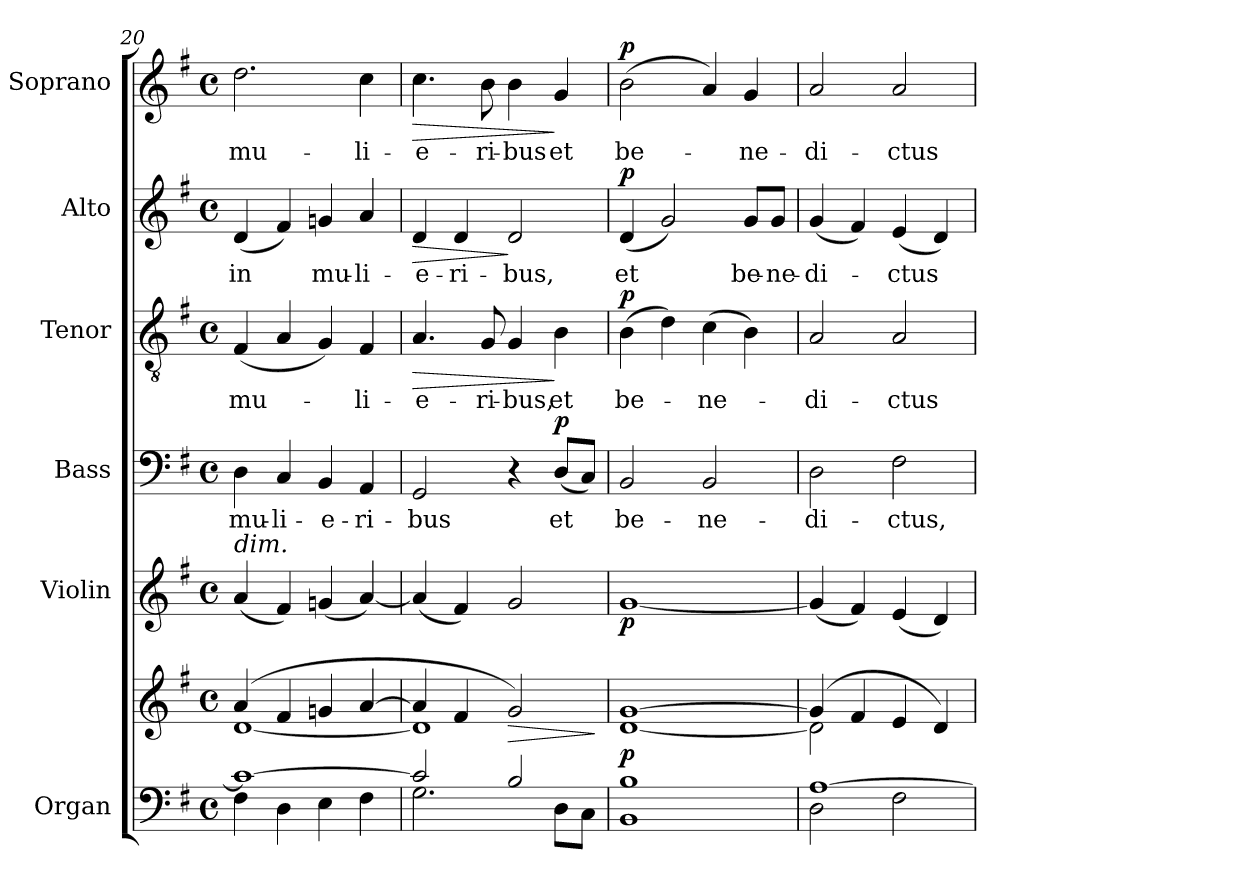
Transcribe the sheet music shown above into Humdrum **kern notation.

**kern	**kern	**dynam	**kern	**dynam	**kern	**text	**dynam	**kern	**text	**dynam	**kern	**text	**dynam	**kern	**text	**dynam
*part6	*part6	*part6	*part5	*part5	*part4	*part4	*part4	*part3	*part3	*part3	*part2	*part2	*part2	*part1	*part1	*part1
*staff7	*staff6	*staff6/7	*staff5	*staff5	*staff4	*staff4	*staff4	*staff3	*staff3	*staff3	*staff2	*staff2	*staff2	*staff1	*staff1	*staff1
*I"Organ	*	*	*I"Violin	*	*I"Bass	*	*	*I"Tenor	*	*	*I"Alto	*	*	*I"Soprano	*	*
*I'Org.	*	*	*I'Vln.	*	*I'B.	*	*	*I'T.	*	*	*I'A.	*	*	*I'S.	*	*
*clefF4	*clefG2	*	*clefG2	*	*clefF4	*	*	*clefGv2	*	*	*clefG2	*	*	*clefG2	*	*
*	*	*	*	*	*	*	*	*ITrd7c12	*	*	*	*	*	*	*	*
*k[f#]	*k[f#]	*	*k[f#]	*	*k[f#]	*	*	*k[f#]	*	*	*k[f#]	*	*	*k[f#]	*	*
*G:	*G:	*	*G:	*	*G:	*	*	*G:	*	*	*G:	*	*	*G:	*	*
*M4/4	*M4/4	*	*M4/4	*	*M4/4	*	*	*M4/4	*	*	*M4/4	*	*	*M4/4	*	*
*met(c)	*met(c)	*	*met(c)	*	*met(c)	*	*	*met(c)	*	*	*met(c)	*	*	*met(c)	*	*
=20	=20	=20	=20	=20	=20	=20	=20	=20	=20	=20	=20	=20	=20	=20	=20	=20
*^	*^	*	*	*	*	*	*	*	*	*	*	*	*	*	*	*
!	!	!	!	!	!	!	!	!LO:LY:b:color=#000000	!	!	!	!	!	!	!	!	!	!
!	!	!	!	!	!	!	!	!	!	!	!LO:LY:b:color=#000000	!	!	!	!	!	!	!
!	!	!	!	!	!	!	!	!	!	!	!	!	!	!LO:LY:b:color=#000000	!	!	!	!
!	!	!	!	!	!LO:TX:a:i:t=dim.	!	!	!	!	!	!	!	!	!	!	!	!	!
!	!	!	!	!	!	!	!	!	!	!	!	!	!	!	!	!	!LO:LY:b:color=#000000	!
1ci_	4F#i\	(4ai/	[1di	.	(4ai/	.	4Di\	mu-	.	(4FF#i/	mu-	.	(4di/	in	.	2.ddi\	mu-	.
!	!	!	!	!	!	!	!	!LO:LY:b:color=#000000	!	!	!	!	!	!	!	!	!	!
.	4Di\	4f#i/	.	.	4f#i/)	.	4Ci/	-li-	.	4AAi/	.	.	4f#i/)	.	.	.	.	.
!	!	!	!	!	!	!	!	!LO:LY:b:color=#000000	!	!	!	!	!	!	!	!	!	!
!	!	!	!	!	!	!	!	!	!	!	!	!	!	!LO:LY:b:color=#000000	!	!	!	!
.	4Ei\	4gni/	.	.	(4gni/	.	4BBi/	-e-	.	4GGi/)	.	.	4gni/	mu-	.	.	.	.
!	!	!	!	!	!	!	!	!LO:LY:b:color=#000000	!	!	!	!	!	!	!	!	!	!
!	!	!	!	!	!	!	!	!	!	!	!LO:LY:b:color=#000000	!	!	!	!	!	!	!
!	!	!	!	!	!	!	!	!	!	!	!	!	!	!LO:LY:b:color=#000000	!	!	!	!
!	!	!	!	!	!	!	!	!	!	!	!	!	!	!	!	!	!LO:LY:b:color=#000000	!
.	4F#i\	[4ai/	.	.	[4ai/)	.	4AAi/	-ri-	.	4FF#i/	-li-	.	4ai/	-li-	.	4cci\	-li-	.
=21	=21	=21	=21	=21	=21	=21	=21	=21	=21	=21	=21	=21	=21	=21	=21	=21	=21	=21
!	!	!	!	!	!	!	!	!LO:LY:b:color=#000000	!	!	!	!	!	!	!	!	!	!
!	!	!	!	!	!	!	!	!	!	!	!LO:LY:b:color=#000000	!LO:HP:b	!	!	!	!	!	!
!	!	!	!	!	!	!	!	!	!	!	!	!	!	!LO:LY:b:color=#000000	!LO:HP:b	!	!	!
!	!	!	!	!	!	!	!	!	!	!	!	!	!	!	!	!	!LO:LY:b:color=#000000	!LO:HP:b
2ci/]	2.Gi\	4ai/]	1di]	.	(4ai/]	.	2GGi/	-bus	.	4.AAi/	-e-	>	4di/	-e-	>	4.cci\	-e-	>
!	!	!	!	!	!	!	!	!	!	!	!	!	!	!LO:LY:b:color=#000000	!	!	!	!
.	.	4f#i/	.	.	4f#i/)	.	.	.	.	.	.	.	4di/	-ri-	.	.	.	.
!	!	!	!	!	!	!	!	!	!	!	!LO:LY:b:color=#000000	!	!	!	!	!	!	!
!	!	!	!	!	!	!	!	!	!	!	!	!	!	!	!	!	!LO:LY:b:color=#000000	!
.	.	.	.	.	.	.	.	.	.	8GGi/	-ri-	.	.	.	.	8bi\	-ri-	.
!	!	!	!	!LO:HP:b	!	!	!	!	!	!	!	!	!	!	!	!	!	!
!	!	!	!	!	!	!	!	!	!	!	!LO:LY:b:color=#000000	!	!	!	!	!	!	!
!	!	!	!	!	!	!	!	!	!	!	!	!	!	!LO:LY:b:color=#000000	!	!	!	!
!	!	!	!	!	!	!	!	!	!	!	!	!	!	!	!	!	!LO:LY:b:color=#000000	!
2Bi/	.	2gi/)	.	>	2gi/	.	4r	.	.	4GGi/	-bus,	.	2di/	-bus,	]	4bi\	-bus	.
!	!	!	!	!	!	!	!	!LO:LY:b:color=#000000	!	!	!	!	!	!	!	!	!	!
!	!	!	!	!	!	!	!	!	!	!	!LO:LY:b:color=#000000	!	!	!	!	!	!	!
!	!	!	!	!	!	!	!	!	!	!	!	!	!	!	!	!	!LO:LY:b:color=#000000	!
.	8Di\L	.	.	.	.	.	(8Di/L	et	p	4BBi\	et	]	.	.	.	4gi/	et	]
.	8Ci\J	.	.	.	.	.	8Ci/J)	.	.	.	.	.	.	.	.	.	.	.
*v	*v	*	*	*	*	*	*	*	*	*	*	*	*	*	*	*	*	*
*	*v	*v	*	*	*	*	*	*	*	*	*	*	*	*	*	*	*
.	.	]	.	.	.	.	.	.	.	.	.	.	.	.	.	.
=22	=22	=22	=22	=22	=22	=22	=22	=22	=22	=22	=22	=22	=22	=22	=22	=22
*^	*^	*	*	*	*	*	*	*	*	*	*	*	*	*	*	*
!	!	!	!	!	!	!	!	!LO:LY:b:color=#000000	!	!	!	!	!	!	!	!	!	!
!	!	!	!	!	!	!	!	!	!	!	!LO:LY:b:color=#000000	!	!	!	!	!	!	!
!	!	!	!	!	!	!	!	!	!	!	!	!	!	!LO:LY:b:color=#000000	!	!	!	!
!	!	!	!	!	!	!	!	!	!	!	!	!	!	!	!	!	!LO:LY:b:color=#000000	!
1Bi	1BBi	[1gi	[1di	p	[1gi	p	2BBi/	be-	.	(4BBi\	be-	p	(4di/	et	p	(2bi\	be-	p
.	.	.	.	.	.	.	.	.	.	4Di\)	.	.	2gi/)	.	.	.	.	.
!	!	!	!	!	!	!	!	!LO:LY:b:color=#000000	!	!	!	!	!	!	!	!	!	!
!	!	!	!	!	!	!	!	!	!	!	!LO:LY:b:color=#000000	!	!	!	!	!	!	!
.	.	.	.	.	.	.	2BBi/	-ne-	.	(4Ci\	-ne-	.	.	.	.	4ai/)	.	.
!	!	!	!	!	!	!	!	!	!	!	!	!	!	!LO:LY:b:color=#000000	!	!	!	!
!	!	!	!	!	!	!	!	!	!	!	!	!	!	!	!	!	!LO:LY:b:color=#000000	!
.	.	.	.	.	.	.	.	.	.	4BBi\)	.	.	8gi/L	be-	.	4gi/	-ne-	.
!	!	!	!	!	!	!	!	!	!	!	!	!	!	!LO:LY:b:color=#000000	!	!	!	!
.	.	.	.	.	.	.	.	.	.	.	.	.	8gi/J	-ne-	.	.	.	.
=23	=23	=23	=23	=23	=23	=23	=23	=23	=23	=23	=23	=23	=23	=23	=23	=23	=23	=23
!	!	!	!	!	!	!	!	!LO:LY:b:color=#000000	!	!	!	!	!	!	!	!	!	!
!	!	!	!	!	!	!	!	!	!	!	!LO:LY:b:color=#000000	!	!	!	!	!	!	!
!	!	!	!	!	!	!	!	!	!	!	!	!	!	!LO:LY:b:color=#000000	!	!	!	!
!	!	!	!	!	!	!	!	!	!	!	!	!	!	!	!	!	!LO:LY:b:color=#000000	!
[1Ai	2Di\	(4gi/]	2di\]	.	(4gi/]	.	2Di\	-di-	.	2AAi/	-di-	.	(4gi/	-di-	.	2ai/	-di-	.
.	.	4f#i/	.	.	4f#i/)	.	.	.	.	.	.	.	4f#i/)	.	.	.	.	.
!	!	!	!	!	!	!	!	!LO:LY:b:color=#000000	!	!	!	!	!	!	!	!	!	!
!	!	!	!	!	!	!	!	!	!	!	!LO:LY:b:color=#000000	!	!	!	!	!	!	!
!	!	!	!	!	!	!	!	!	!	!	!	!	!	!LO:LY:b:color=#000000	!	!	!	!
!	!	!	!	!	!	!	!	!	!	!	!	!	!	!	!	!	!LO:LY:b:color=#000000	!
.	2F#i\	4ei/	2ryy	.	(4ei/	.	2F#i\	-ctus,	.	2AAi/	-ctus	.	(4ei/	-ctus	.	2ai/	-ctus	.
.	.	4di/)	.	.	4di/)	.	.	.	.	.	.	.	4di/)	.	.	.	.	.
*v	*v	*	*	*	*	*	*	*	*	*	*	*	*	*	*	*	*	*
*	*v	*v	*	*	*	*	*	*	*	*	*	*	*	*	*	*	*
=	=	=	=	=	=	=	=	=	=	=	=	=	=	=	=	=
*-	*-	*-	*-	*-	*-	*-	*-	*-	*-	*-	*-	*-	*-	*-	*-	*-
